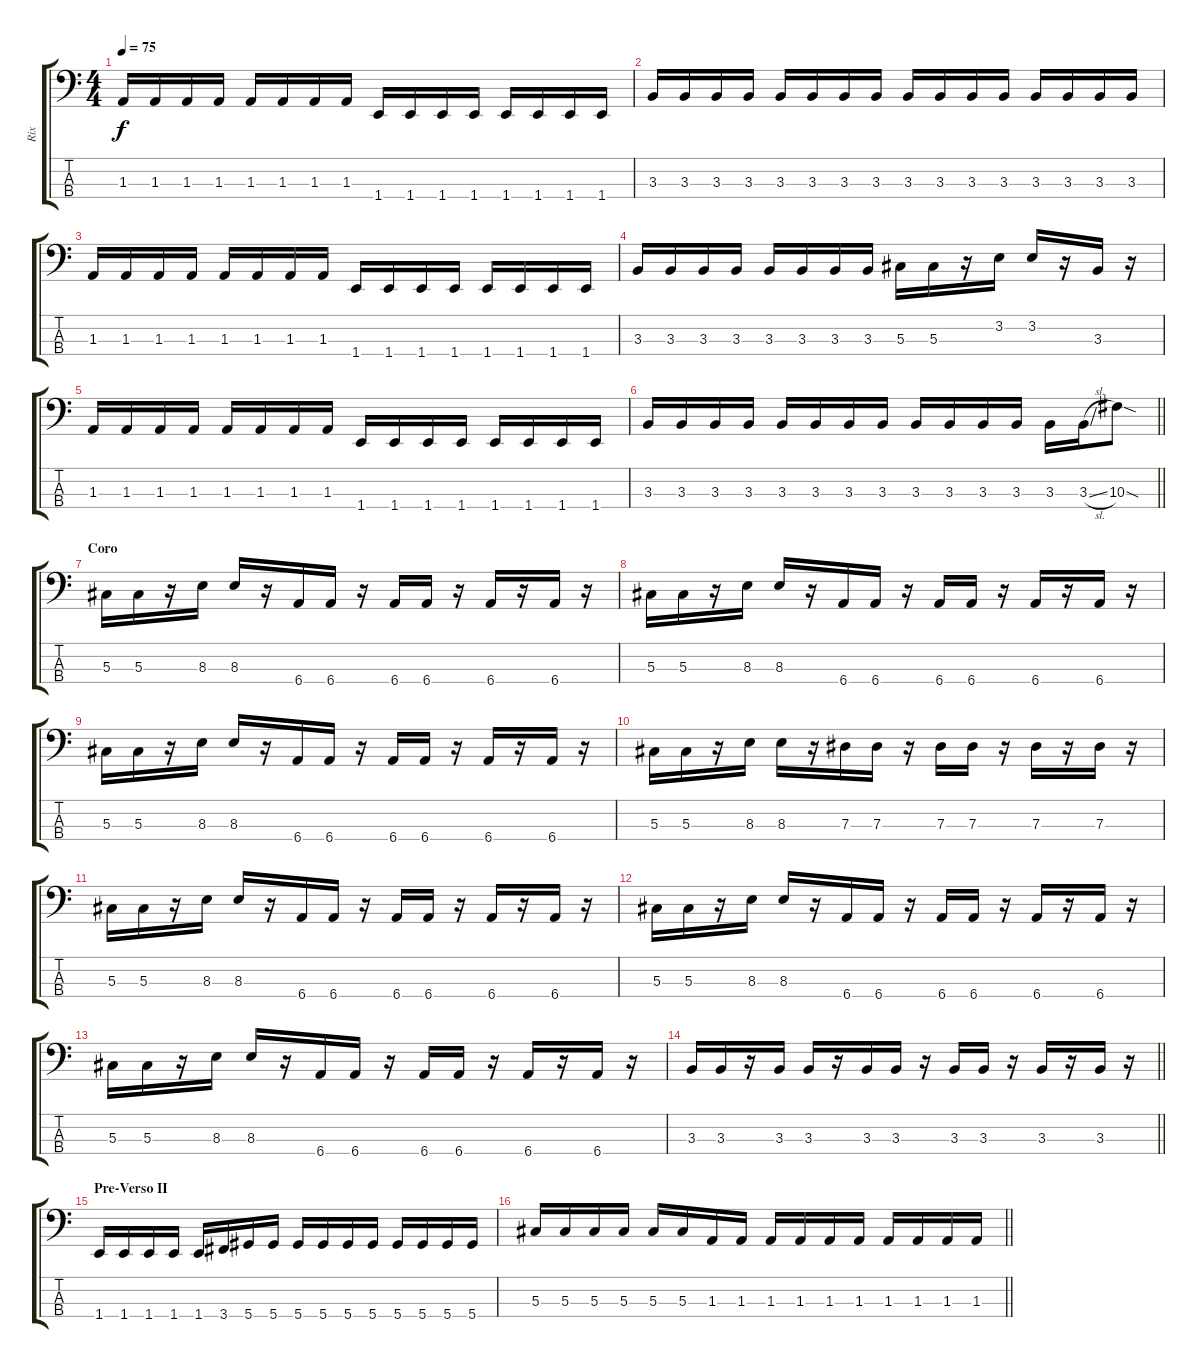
\track ("Rix" "Rix") {instrument electricbasspick}
\staff {score tabs}
\tuning (Gb2 Db2 Ab1 Eb1) {hide}
\ts (4 4)
\tempo 75
\clef f4
\ks c
1.3.16{dy f} 1.3.16 1.3.16 1.3.16 1.3.16 1.3.16 1.3.16 1.3.16 1.4.16 1.4.16 1.4.16 1.4.16 1.4.16 1.4.16 1.4.16 1.4.16 |
3.3.16 3.3.16 3.3.16 3.3.16 3.3.16 3.3.16 3.3.16 3.3.16 3.3.16 3.3.16 3.3.16 3.3.16 3.3.16 3.3.16 3.3.16 3.3.16 |
1.3.16 1.3.16 1.3.16 1.3.16 1.3.16 1.3.16 1.3.16 1.3.16 1.4.16 1.4.16 1.4.16 1.4.16 1.4.16 1.4.16 1.4.16 1.4.16 |
3.3.16 3.3.16 3.3.16 3.3.16 3.3.16 3.3.16 3.3.16 3.3.16 5.3.16 5.3.16 r.16 3.2.16 3.2.16 r.16 3.3.16 r.16 |
1.3.16 1.3.16 1.3.16 1.3.16 1.3.16 1.3.16 1.3.16 1.3.16 1.4.16 1.4.16 1.4.16 1.4.16 1.4.16 1.4.16 1.4.16 1.4.16 |
\barLineRight lightlight
3.3.16 3.3.16 3.3.16 3.3.16 3.3.16 3.3.16 3.3.16 3.3.16 3.3.16 3.3.16 3.3.16 3.3.16 3.3.16 3.3{sl}.16 10.3{sod}.8 |
\section ("" "Coro")
5.3.16 5.3.16 r.16 8.3.16 8.3.16 r.16 6.4.16 6.4.16 r.16 6.4.16 6.4.16 r.16 6.4.16 r.16 6.4.16 r.16 |
5.3.16 5.3.16 r.16 8.3.16 8.3.16 r.16 6.4.16 6.4.16 r.16 6.4.16 6.4.16 r.16 6.4.16 r.16 6.4.16 r.16 |
5.3.16 5.3.16 r.16 8.3.16 8.3.16 r.16 6.4.16 6.4.16 r.16 6.4.16 6.4.16 r.16 6.4.16 r.16 6.4.16 r.16 |
5.3.16 5.3.16 r.16 8.3.16 8.3.16 r.16 7.3.16 7.3.16 r.16 7.3.16 7.3.16 r.16 7.3.16 r.16 7.3.16 r.16 |
5.3.16 5.3.16 r.16 8.3.16 8.3.16 r.16 6.4.16 6.4.16 r.16 6.4.16 6.4.16 r.16 6.4.16 r.16 6.4.16 r.16 |
5.3.16 5.3.16 r.16 8.3.16 8.3.16 r.16 6.4.16 6.4.16 r.16 6.4.16 6.4.16 r.16 6.4.16 r.16 6.4.16 r.16 |
5.3.16 5.3.16 r.16 8.3.16 8.3.16 r.16 6.4.16 6.4.16 r.16 6.4.16 6.4.16 r.16 6.4.16 r.16 6.4.16 r.16 |
\barLineRight lightlight
3.3.16 3.3.16 r.16 3.3.16 3.3.16 r.16 3.3.16 3.3.16 r.16 3.3.16 3.3.16 r.16 3.3.16 r.16 3.3.16 r.16 |
\section ("" "Pre-Verso II")
1.4.16 1.4.16 1.4.16 1.4.16 1.4.16 3.4.16 5.4.16 5.4.16 5.4.16 5.4.16 5.4.16 5.4.16 5.4.16 5.4.16 5.4.16 5.4.16 |
\barLineRight lightlight
5.3.16 5.3.16 5.3.16 5.3.16 5.3.16 5.3.16 1.3.16 1.3.16 1.3.16 1.3.16 1.3.16 1.3.16 1.3.16 1.3.16 1.3.16 1.3.16
